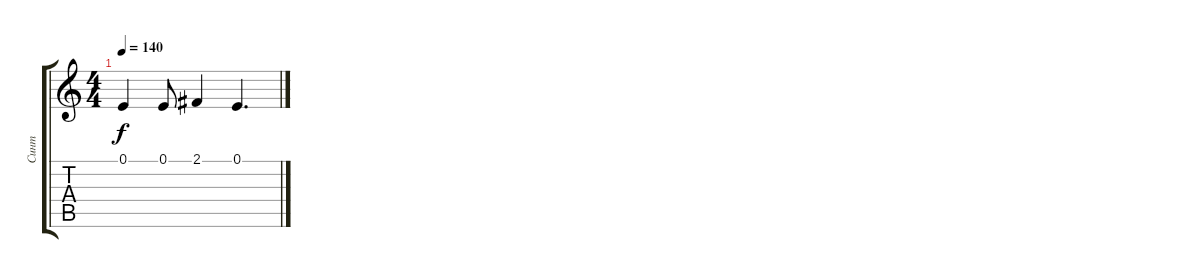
\track ("Синт" "Синт") {instrument acousticgrandpiano}
\staff {score tabs}
\tuning (E4 B3 G3 D3 A2 E2) {hide}
\ts (4 4)
\tempo 140
\clef g2
\ks c
0.1.4{dy f} 0.1.8 2.1.4 0.1.4{d}
